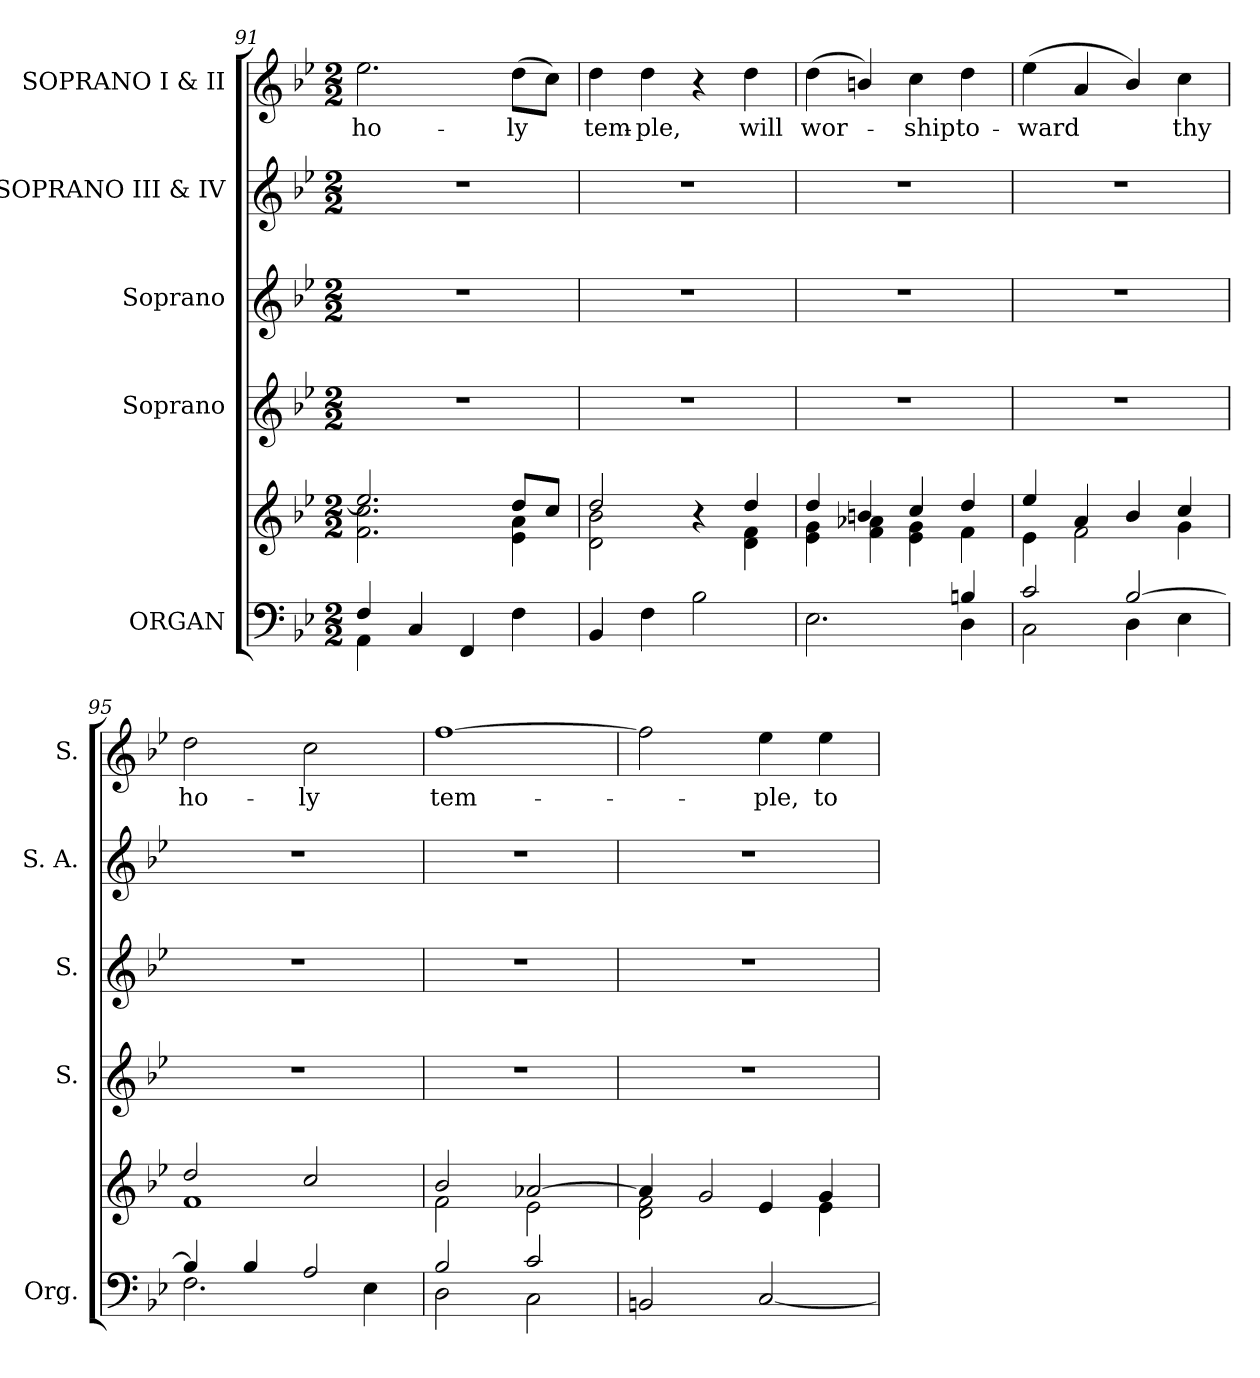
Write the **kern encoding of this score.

**kern	**kern	**kern	**kern	**kern	**kern	**text
*part5	*part5	*part4	*part3	*part2	*part1	*part1
*staff6	*staff5	*staff4	*staff3	*staff2	*staff1	*staff1
*I"ORGAN	*	*I"Soprano	*I"Soprano	*I"SOPRANO III & IV	*I"SOPRANO I & II	*
*I'Org.	*	*I'S.	*I'S.	*I'S. A.	*I'S.	*
*clefF4	*clefG2	*clefG2	*clefG2	*clefG2	*clefG2	*
*k[b-e-]	*k[b-e-]	*k[b-e-]	*k[b-e-]	*k[b-e-]	*k[b-e-]	*
*B-:	*B-:	*B-:	*B-:	*B-:	*B-:	*
*M2/2	*M2/2	*M2/2	*M2/2	*M2/2	*M2/2	*
=91	=91	=91	=91	=91	=91	=91
*^	*^	*	*	*	*	*
!	!	!	!	!	!	!	!	!LO:LY:b:color=#000000
4Fi/	4AAi\	2.ee-i/]	2.fi\ 2.cci	1r	1r	1r	2.ee-i\	ho-
4ryy	4Ci/	.	.	.	.	.	.	.
2ryy	4FFi/	.	.	.	.	.	.	.
!	!	!	!	!	!	!	!	!LO:LY:b:color=#000000
.	4Fi\	8ddi/L	4e-i\ 4ai	.	.	.	(8ddi\L	-ly
.	.	8cci/J	.	.	.	.	8cci\J)	.
=92	=92	=92	=92	=92	=92	=92	=92	=92
!	!	!	!	!	!	!	!	!LO:LY:b:color=#000000
1ryy	4BB-i/	2ddi/	2di\ 2b-i	1r	1r	1r	4ddi\	tem-
!	!	!	!	!	!	!	!	!LO:LY:b:color=#000000
.	4Fi\	.	.	.	.	.	4ddi\	-ple,
.	2B-i\	4r	4ryy	.	.	.	4r	.
!	!	!	!	!	!	!	!	!LO:LY:b:color=#000000
.	.	4ddi/	4di\ 4fi	.	.	.	4ddi\	will
!!LO:PB:g=z
=93	=93	=93	=93	=93	=93	=93	=93	=93
!	!	!	!	!	!	!	!	!LO:LY:b:color=#000000
2ryy	2.E-i\	4ddi/	4e-i\ 4gi	1r	1r	1r	(4ddi\	wor-
.	.	4bni/	4fi\ 4a-Xi	.	.	.	4bni/)	.
!	!	!	!	!	!	!	!	!LO:LY:b:color=#000000
4ryy	.	4cci/	4e-i\ 4gi	.	.	.	4cci\	-ship
!	!	!	!	!	!	!	!	!LO:LY:b:color=#000000
4Bni/	4Di\	4ddi/	4fi\	.	.	.	4ddi\	to-
=94	=94	=94	=94	=94	=94	=94	=94	=94
!	!	!	!	!	!	!	!	!LO:LY:b:color=#000000
2ci/	2Ci\	4ee-i/	4e-i\	1r	1r	1r	(4ee-i\	-ward
.	.	4ai/	2fi\	.	.	.	4ai/	.
[2B-i/	4Di\	4b-i/	.	.	.	.	4b-i/)	.
!	!	!	!	!	!	!	!	!LO:LY:b:color=#000000
.	4E-i\	4cci/	4gi\	.	.	.	4cci\	thy
=95	=95	=95	=95	=95	=95	=95	=95	=95
!	!	!	!	!	!	!	!	!LO:LY:b:color=#000000
4B-i/]	2.Fi\	2ddi/	1fi	1r	1r	1r	2ddi\	ho-
4B-i/	.	.	.	.	.	.	.	.
!	!	!	!	!	!	!	!	!LO:LY:b:color=#000000
2Ai/	.	2cci/	.	.	.	.	2cci\	-ly
.	4E-i\	.	.	.	.	.	.	.
=96	=96	=96	=96	=96	=96	=96	=96	=96
!	!	!	!	!	!	!	!	!LO:LY:b:color=#000000
2B-i/	2Di\	2b-i/	2fi\	1r	1r	1r	[1ffi	tem-
2ci/	2Ci\	[2a-Xi/	2e-i\	.	.	.	.	.
!!LO:LB:g=z
=97	=97	=97	=97	=97	=97	=97	=97	=97
1ryy	2BBni/	4a-i/]	2di\ 2fi	1r	1r	1r	2ffi\]	.
.	.	2gi/	.	.	.	.	.	.
!	!	!	!	!	!	!	!	!LO:LY:b:color=#000000
.	[2Ci/	.	4e-i/	.	.	.	4ee-i\	-ple,
!	!	!	!	!	!	!	!	!LO:LY:b:color=#000000
.	.	4gi/	4e-i\	.	.	.	4ee-i\	to-
*v	*v	*	*	*	*	*	*	*
*	*v	*v	*	*	*	*	*
=	=	=	=	=	=	=
*-	*-	*-	*-	*-	*-	*-
